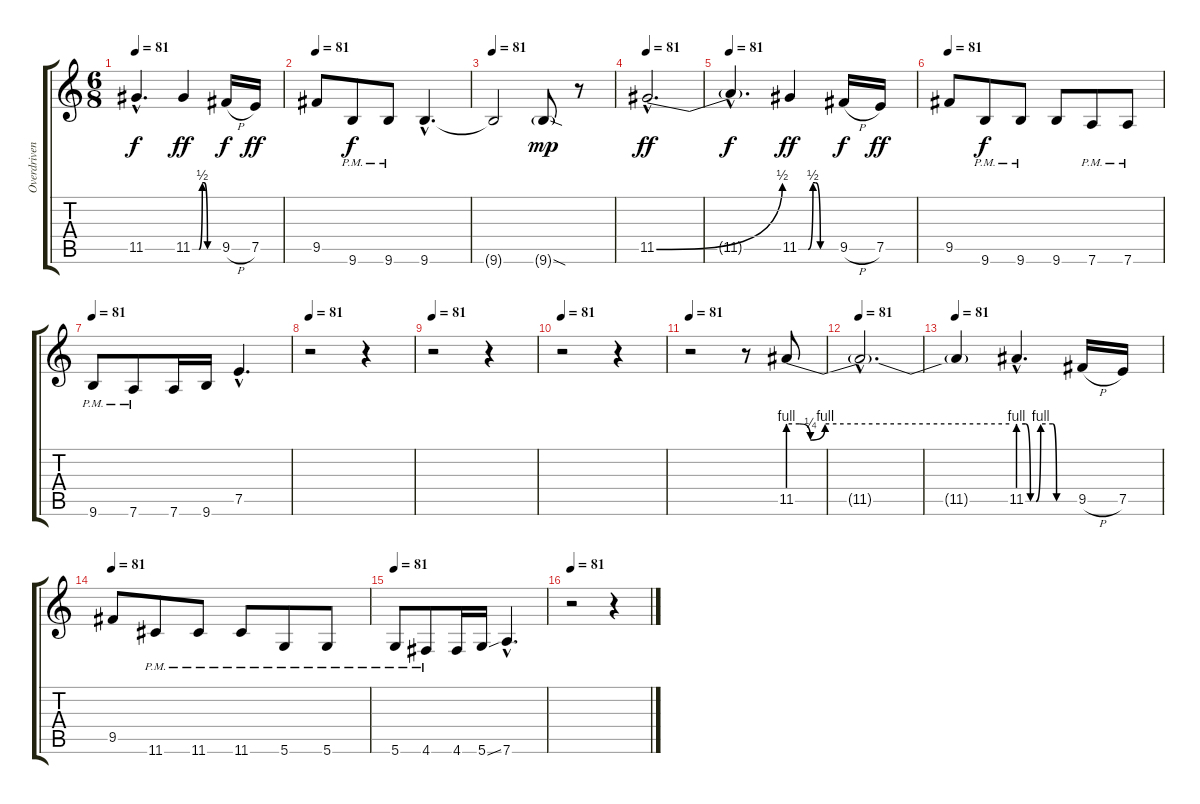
\track ("Overdriven Guitar III" "Overdriven") {instrument overdrivenguitar}
\staff {score tabs}
\tuning (E4 B3 G3 D3 A2 D2) {hide}
\ts (6 8)
\tempo 81
\clef g2
\ks c
11.5{hac t}.4{d dy f} 11.5{be (custom 0 0 15 0 23 2 27 2 35 0 45 0 60 0)}.4{dy ff} 9.5{h}.16{dy f} 7.5.16{dy ff} |
\tempo 81
9.5.8 9.6{pm}.8{dy f} 9.6{pm}.8 9.6{hac}.4{d} |
\tempo 81
9.6{t}.2 9.6{sod g}.8{dy mp} r.8 |
\tempo 81
11.5{be (bend 0 0 60 2) hac}.2{d dy ff} |
\tempo 81
11.5{hac t}.4{d dy f} 11.5{be (custom 0 0 15 0 23 2 27 2 35 0 45 0 60 0)}.4{dy ff} 9.5{h}.16{dy f} 7.5.16{dy ff} |
\tempo 81
9.5.8 9.6{pm}.8{dy f} 9.6{pm}.8 9.6.8 7.6{pm}.8 7.6{pm}.8 |
\tempo 81
9.6{pm}.8 7.6{pm}.8 7.6.16 9.6.16 7.5{hac}.4{d} |
\tempo 81
r.2 r.4 |
\tempo 81
r.2 r.4 |
\tempo 81
r.2 r.4 |
\tempo 81
r.2 r.8 11.5{be (custom 0 4 3 4 6 1 10 4 60 4)}.8 |
\tempo 81
11.5{hac t}.2{d} |
\tempo 81
11.5{t}.4 11.5{be (custom 0 4 8 4 13 0 19 0 24 4 37 4 41 0 60 0) hac}.4{d} 9.5{h}.16 7.5.16 |
\tempo 81
9.5.8 11.6{pm}.8 11.6{pm}.8 11.6{pm}.8 5.6{pm}.8 5.6{pm}.8 |
\tempo 81
5.6{pm}.8 4.6{pm}.8 4.6.16 5.6{ss}.16 7.6{hac}.4{d} |
\tempo 81
r.2 r.4
